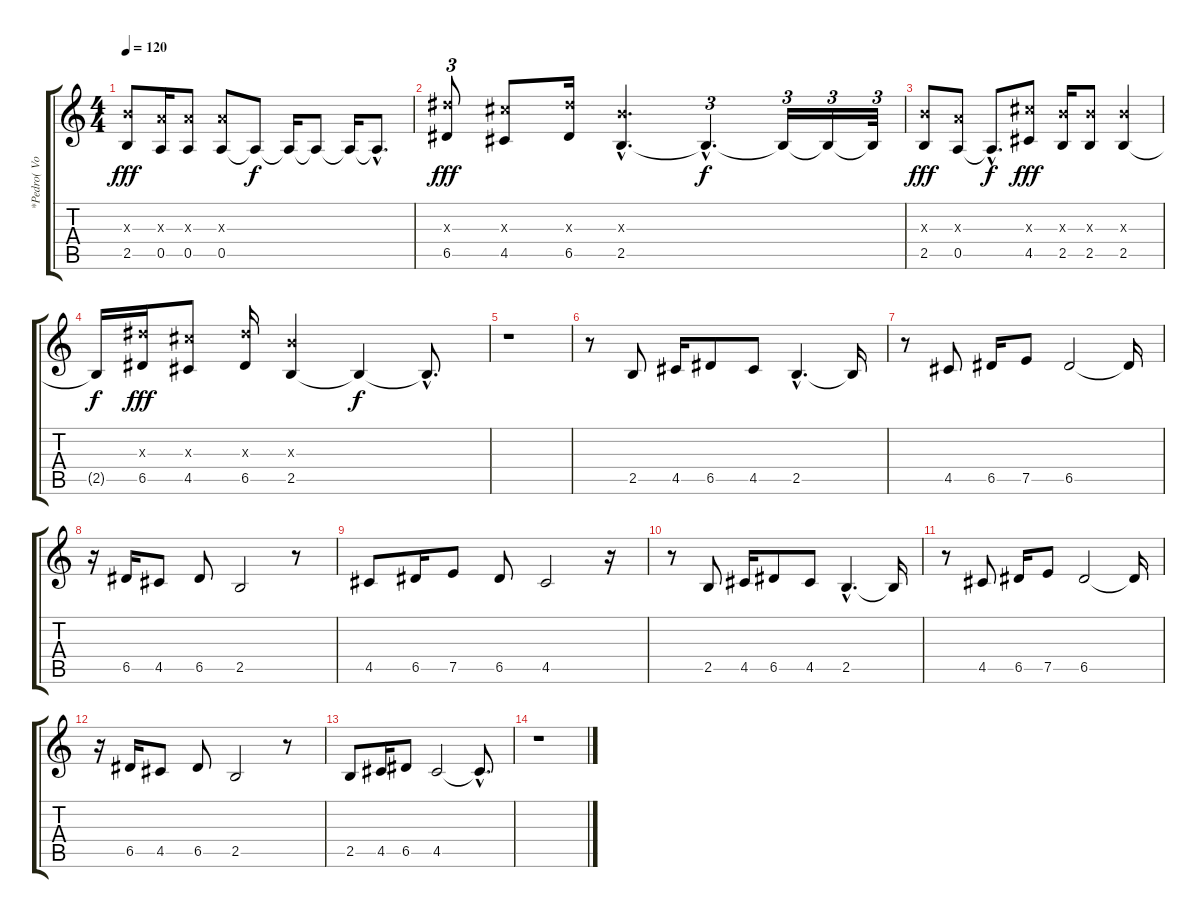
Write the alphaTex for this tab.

\track ("*Pedro( Vocals)" "*Pedro( Vo") {instrument electricguitarclean}
\staff {score tabs}
\tuning (E4 B3 G3 D3 A2 E2) {hide}
\ts (4 4)
\tempo 120
\clef g2
\ks c
(4.3{x} 2.5).8{dy fff} (2.3{x} 0.5).16 (2.3{x} 0.5).8 (2.3{x} 0.5).8 0.5{t}.8{dy f} 0.5{t}.16 0.5{t}.8 0.5{t}.16 0.5{hac t}.8{d} |
(8.3{x} 6.5).8{tu (3 2) dy fff} (6.3{x} 4.5).8 (8.3{x} 6.5).16 (4.3{hac x} 2.5{hac}).4{d} 2.5{hac t}.4{d tu (3 2) dy f} 2.5{t}.16{tu (3 2)} 2.5{t}.16{tu (3 2)} 2.5{t}.32{tu (3 2)} |
(4.3{x} 2.5).8{dy fff} (2.3{x} 0.5).8 0.5{hac t}.8{d dy f} (6.3{x} 4.5).8{dy fff} (4.3{x} 2.5).16 (4.3{x} 2.5).8 (4.3{x} 2.5).4 |
2.5{t}.16{dy f} (8.3{x} 6.5).16{dy fff} (6.3{x} 4.5).8 (8.3{x} 6.5).16 (4.3{x} 2.5).4 2.5{t}.4{dy f} 2.5{hac t}.8{d} |
r.1 |
r.8 2.5.8 4.5.16 6.5.8 4.5.8 2.5{hac}.4{d} 2.5{t}.16 |
r.8 4.5.8 6.5.16 7.5.8 6.5.2 6.5{t}.16 |
r.16 6.5.16 4.5.8 6.5.8 2.5.2 r.8 |
4.5.8 6.5.16 7.5.8 6.5.8 4.5.2 r.16 |
r.8 2.5.8 4.5.16 6.5.8 4.5.8 2.5{hac}.4{d} 2.5{t}.16 |
r.8 4.5.8 6.5.16 7.5.8 6.5.2 6.5{t}.16 |
r.16 6.5.16 4.5.8 6.5.8 2.5.2 r.8 |
2.5.8 4.5.16 6.5.8 4.5.2 4.5{hac t}.8{d} |
r.1
